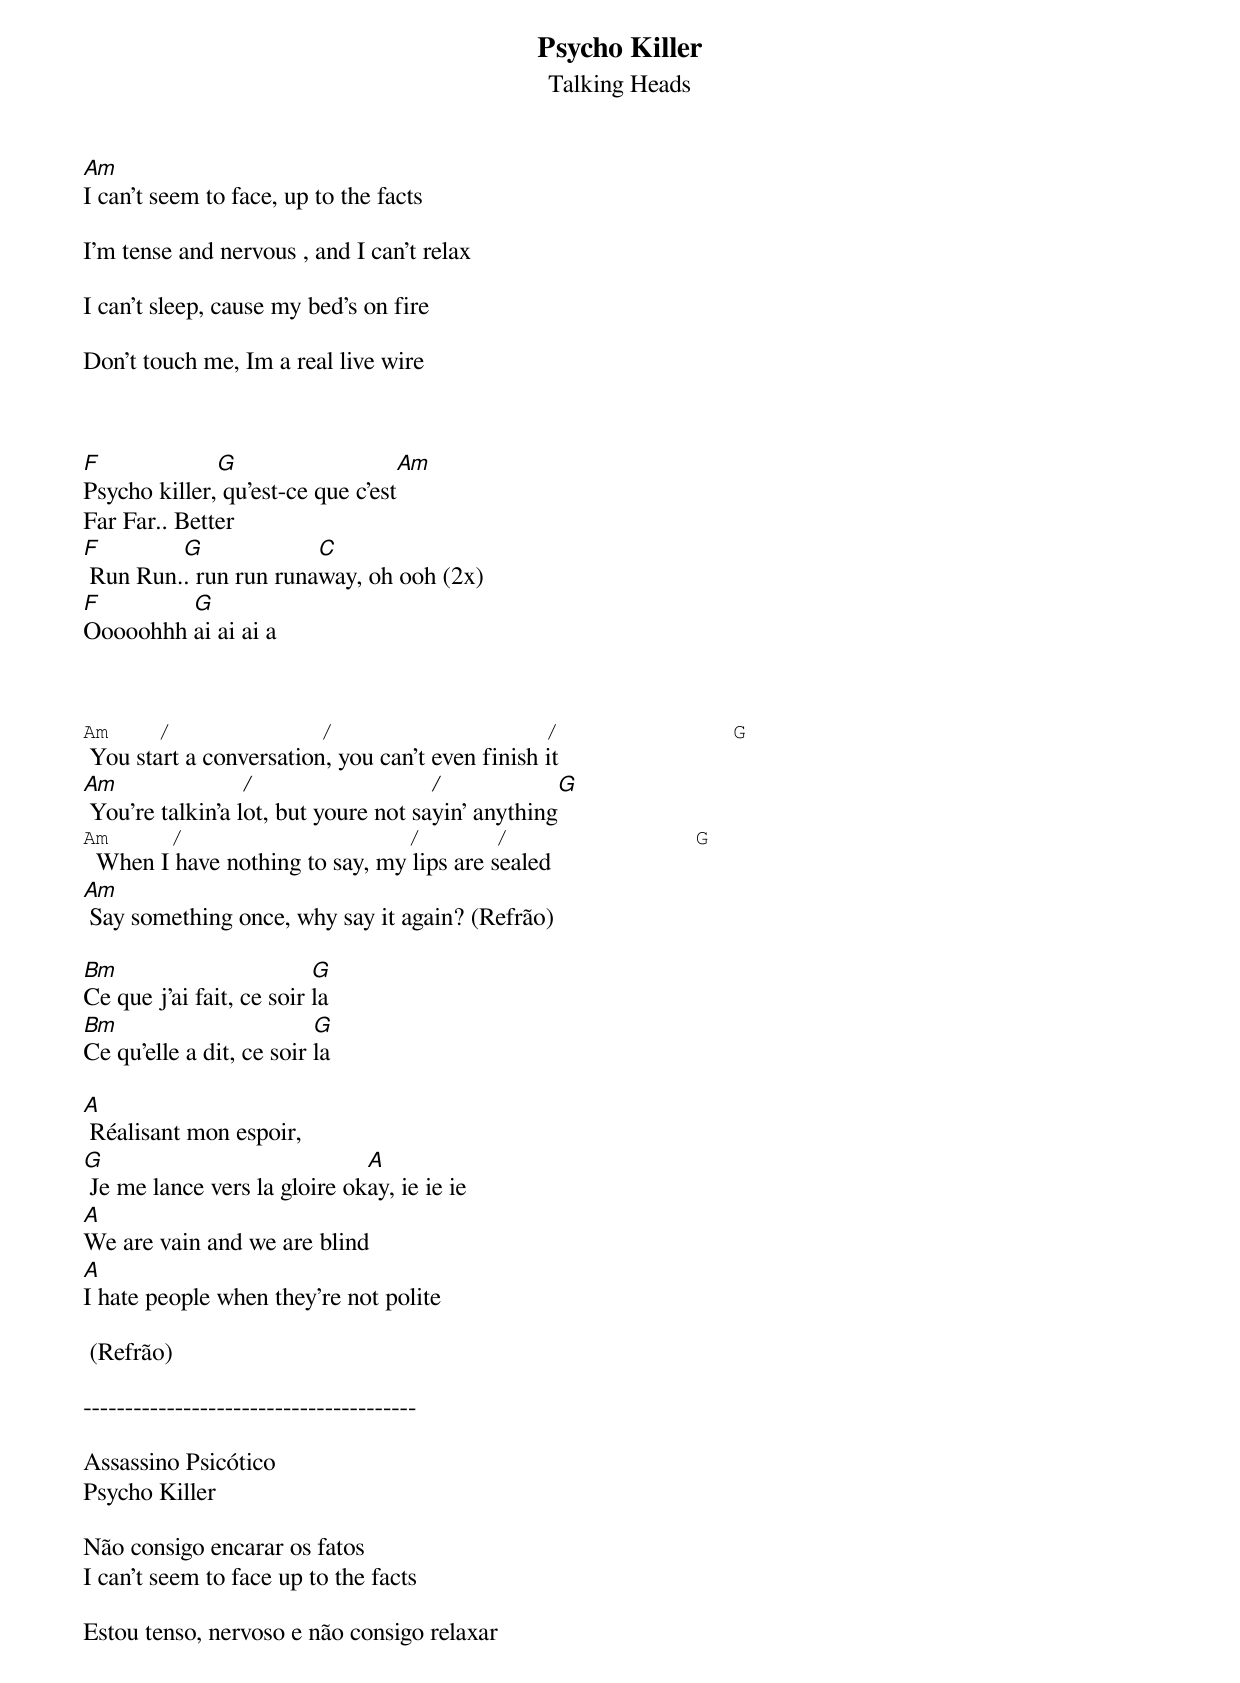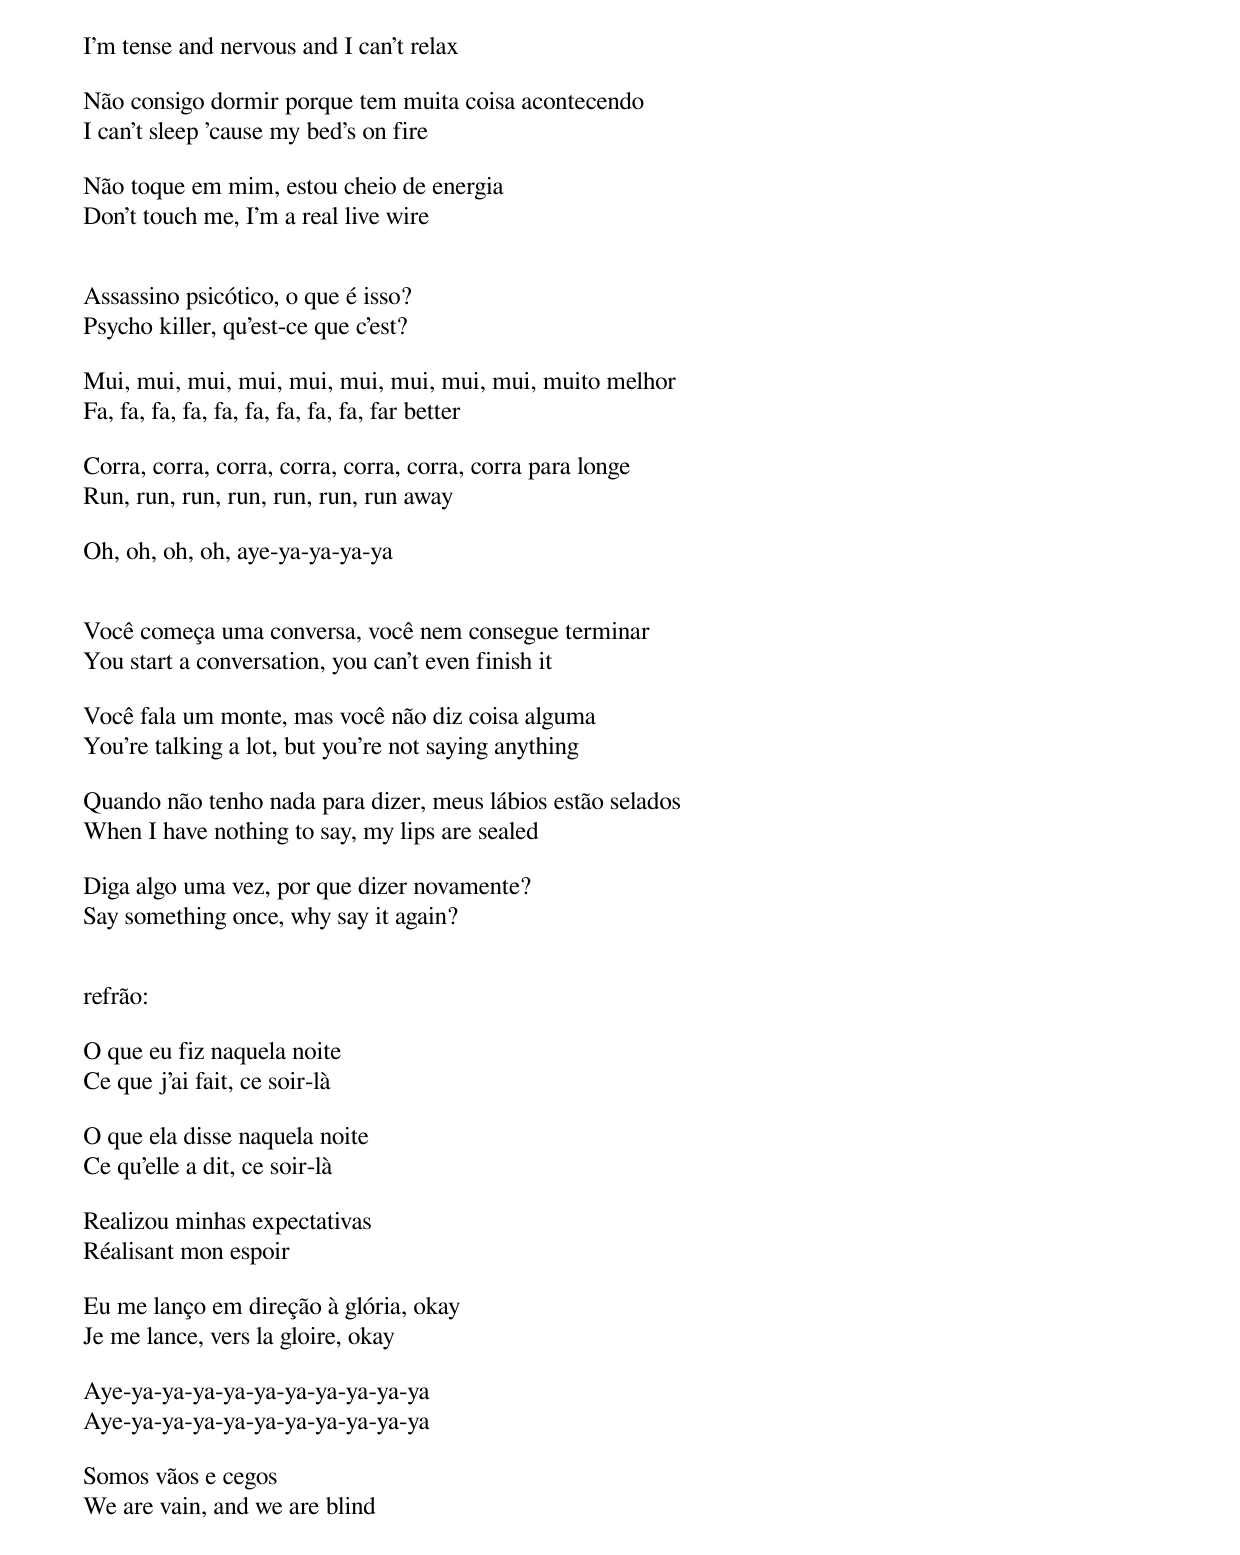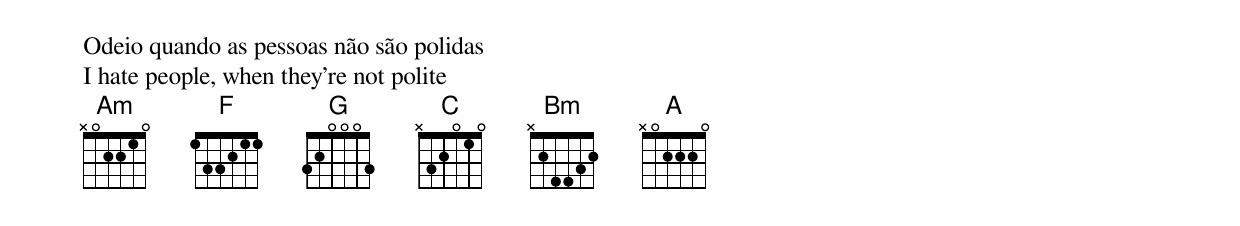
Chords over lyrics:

Psycho Killer
Talking Heads

Am
I can't seem to face, up to the facts

I'm tense and nervous , and I can't relax

I can't sleep, cause my bed's on fire

Don't touch me, Im a real live wire



F             G                   Am
Psycho killer, qu'est-ce que c'est
Far Far.. Better
F        G             C
 Run Run.. run run runaway, oh ooh (2x)
F        G
Ooooohhh ai ai ai a



Am    /            /                 /              G
 You start a conversation, you can't even finish it
Am                /                   /              G
 You're talkin'a lot, but youre not sayin' anything
Am     /                  /      /               G
  When I have nothing to say, my lips are sealed
Am
 Say something once, why say it again? (Refrão)

Bm                        G
Ce que j'ai fait, ce soir la
Bm                        G
Ce qu'elle a dit, ce soir la

A
 Réalisant mon espoir,
G                             A
 Je me lance vers la gloire okay, ie ie ie
A
We are vain and we are blind
A
I hate people when they're not polite

 (Refrão)

----------------------------------------

Assassino Psicótico
Psycho Killer

Não consigo encarar os fatos
I can't seem to face up to the facts

Estou tenso, nervoso e não consigo relaxar
I'm tense and nervous and I can't relax

Não consigo dormir porque tem muita coisa acontecendo
I can't sleep 'cause my bed's on fire

Não toque em mim, estou cheio de energia
Don't touch me, I'm a real live wire


Assassino psicótico, o que é isso?
Psycho killer, qu'est-ce que c'est?

Mui, mui, mui, mui, mui, mui, mui, mui, mui, muito melhor
Fa, fa, fa, fa, fa, fa, fa, fa, fa, far better

Corra, corra, corra, corra, corra, corra, corra para longe
Run, run, run, run, run, run, run away

Oh, oh, oh, oh, aye-ya-ya-ya-ya


Você começa uma conversa, você nem consegue terminar
You start a conversation, you can't even finish it

Você fala um monte, mas você não diz coisa alguma
You're talking a lot, but you're not saying anything

Quando não tenho nada para dizer, meus lábios estão selados
When I have nothing to say, my lips are sealed

Diga algo uma vez, por que dizer novamente?
Say something once, why say it again?


refrão:

O que eu fiz naquela noite
Ce que j'ai fait, ce soir-là

O que ela disse naquela noite
Ce qu'elle a dit, ce soir-là

Realizou minhas expectativas
Réalisant mon espoir

Eu me lanço em direção à glória, okay
Je me lance, vers la gloire, okay

Aye-ya-ya-ya-ya-ya-ya-ya-ya-ya-ya
Aye-ya-ya-ya-ya-ya-ya-ya-ya-ya-ya

Somos vãos e cegos
We are vain, and we are blind

Odeio quando as pessoas não são polidas
I hate people, when they're not polite
